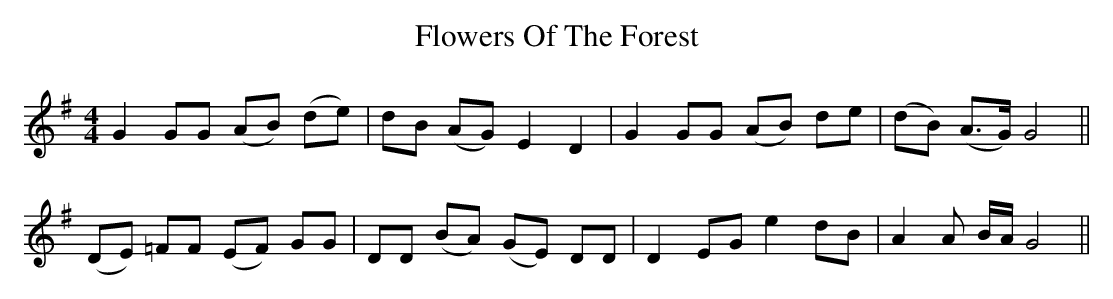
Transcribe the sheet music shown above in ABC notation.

X:1
T: Flowers Of The Forest
M: 4/4
L: 1/8
K: Gmaj
G2 GG (AB) (de)|dB (AG) E2 D2|G2 GG (AB) de|(dB) (A>G) G4||
(DE) =FF (EF) GG|DD (BA) (GE) DD|D2 EG e2 dB|A2 A B/A/ G4||
